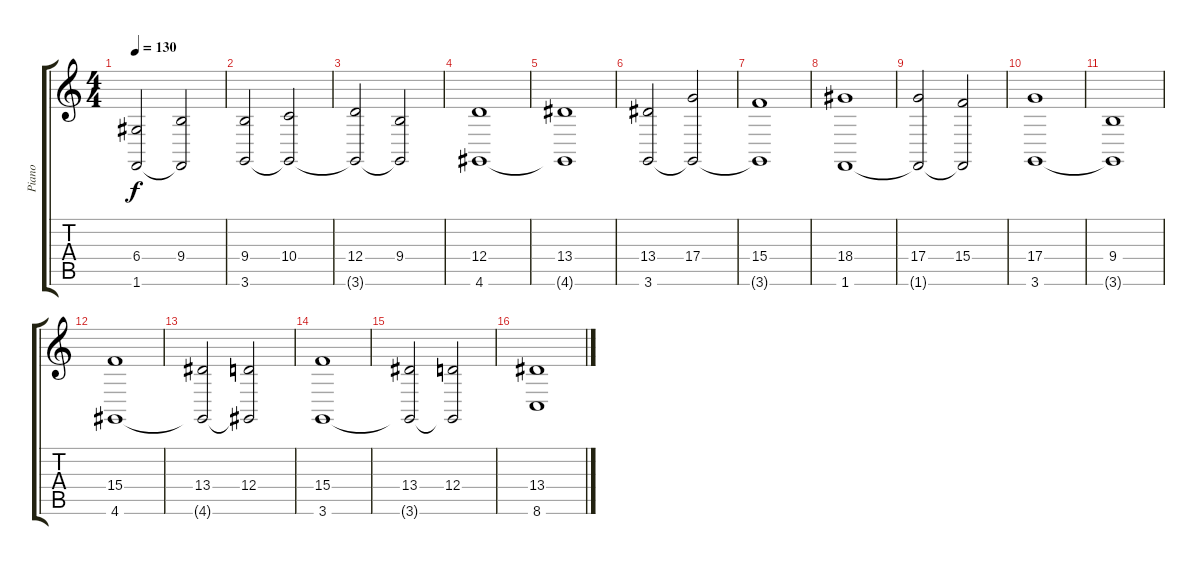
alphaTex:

\track ("Piano" "Piano") {instrument brightacousticpiano}
\staff {score tabs}
\tuning (E4 B3 G3 D3 A2 E2) {hide}
\ts (4 4)
\tempo 130
\clef g2
\ks c
(6.4 1.6{t}).2{dy f} (9.4 1.6{t}).2 |
(9.4 3.6).2 (10.4 3.6{t}).2 |
(12.4 3.6{t}).2 (9.4 3.6{t}).2 |
(12.4 4.6).1 |
(13.4 4.6{t}).1 |
(13.4 3.6).2 (17.4 3.6{t}).2 |
(15.4 3.6{t}).1 |
(18.4 1.6).1 |
(17.4 1.6{t}).2 (15.4 1.6{t}).2 |
(17.4 3.6).1 |
(9.4 3.6{t}).1 |
(15.4 4.6).1 |
(13.4 4.6{t}).2 (12.4 4.6{t}).2 |
(15.4 3.6).1 |
(13.4 3.6{t}).2 (12.4 3.6{t}).2 |
(13.4 8.6).1
